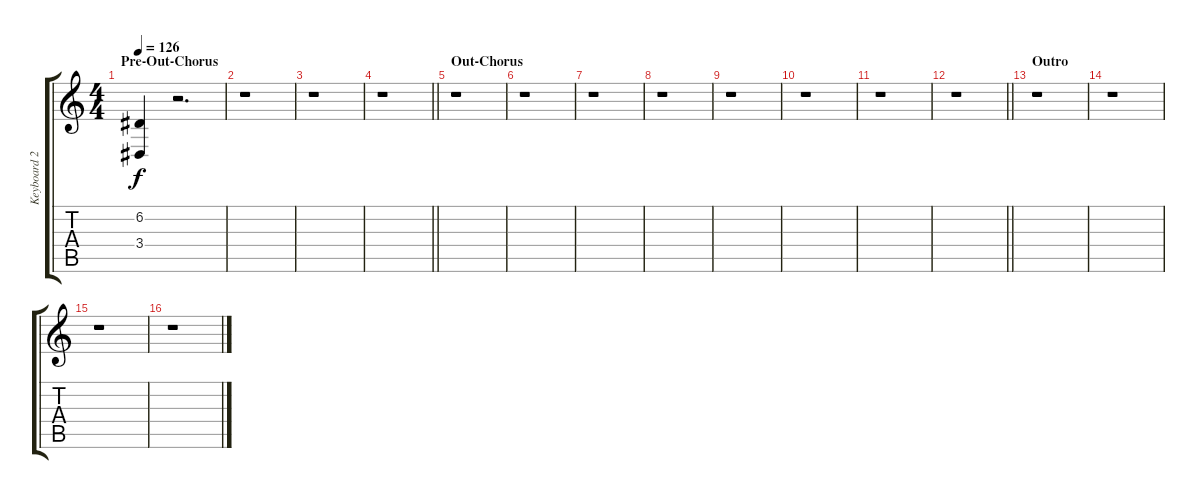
\track ("Keyboard 2" "Keyboard 2") {instrument pad4choir}
\staff {score tabs}
\tuning (D4 A3 F3 C3 G2 C2) {hide}
\ts (4 4)
\section ("" "Pre-Out-Chorus")
\tempo 126
\clef g2
\ks c
(6.2{t} 3.4{t}).4{dy f} r.2{d} |
r.1 |
r.1 |
\barLineRight lightlight
r.1 |
\section ("" "Out-Chorus")
r.1 |
r.1 |
r.1 |
r.1 |
r.1 |
r.1 |
r.1 |
\barLineRight lightlight
r.1 |
\section ("" "Outro")
r.1 |
r.1 |
r.1 |
r.1
